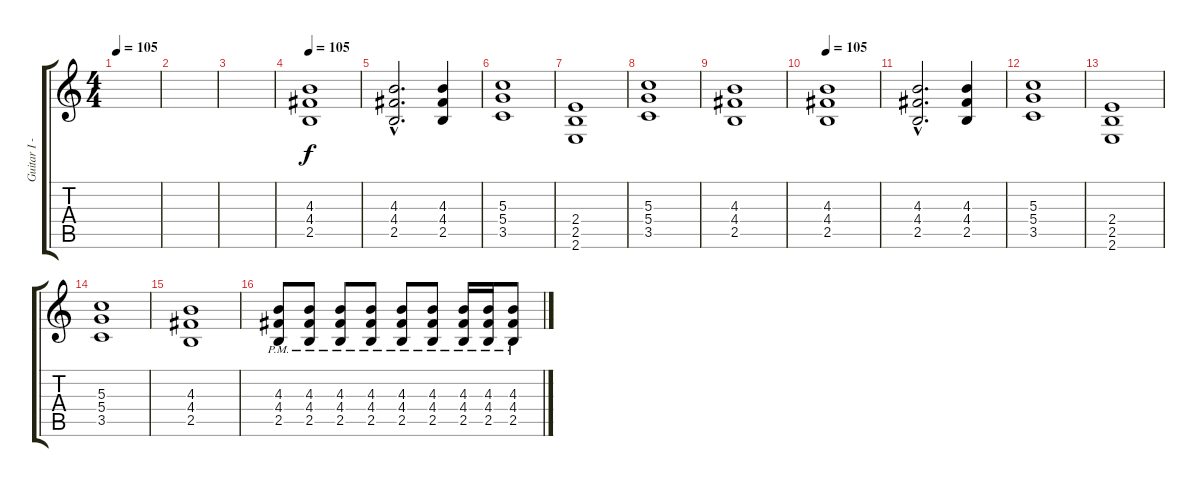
\track ("Guitar I - Richard Kruspe-Bernstein" "Guitar I -") {instrument distortionguitar}
\staff {score tabs}
\tuning (E4 B3 G3 D3 A2 D2) {hide}
\ts (4 4)
\tempo 105
\clef g2
\ks c
|
|
|
\tempo 105
(4.3 4.4 2.5).1 |
(4.3{hac} 4.4{hac} 2.5{hac}).2{d} (4.3 4.4 2.5).4 |
(5.3 5.4 3.5).1 |
(2.4 2.5 2.6).1 |
(5.3 5.4 3.5).1 |
(4.3 4.4 2.5).1 |
\tempo 105
(4.3 4.4 2.5).1 |
(4.3{hac} 4.4{hac} 2.5{hac}).2{d} (4.3 4.4 2.5).4 |
(5.3 5.4 3.5).1 |
(2.4 2.5 2.6).1 |
(5.3 5.4 3.5).1 |
(4.3 4.4 2.5).1 |
(4.3{pm} 4.4{pm} 2.5{pm}).8 (4.3{pm} 4.4{pm} 2.5{pm}).8 (4.3{pm} 4.4{pm} 2.5{pm}).8 (4.3{pm} 4.4{pm} 2.5{pm}).8 (4.3{pm} 4.4{pm} 2.5{pm}).8 (4.3{pm} 4.4{pm} 2.5{pm}).8 (4.3{pm} 4.4{pm} 2.5{pm}).16 (4.3{pm} 4.4{pm} 2.5{pm}).16 (4.3{pm} 4.4{pm} 2.5{pm}).8
